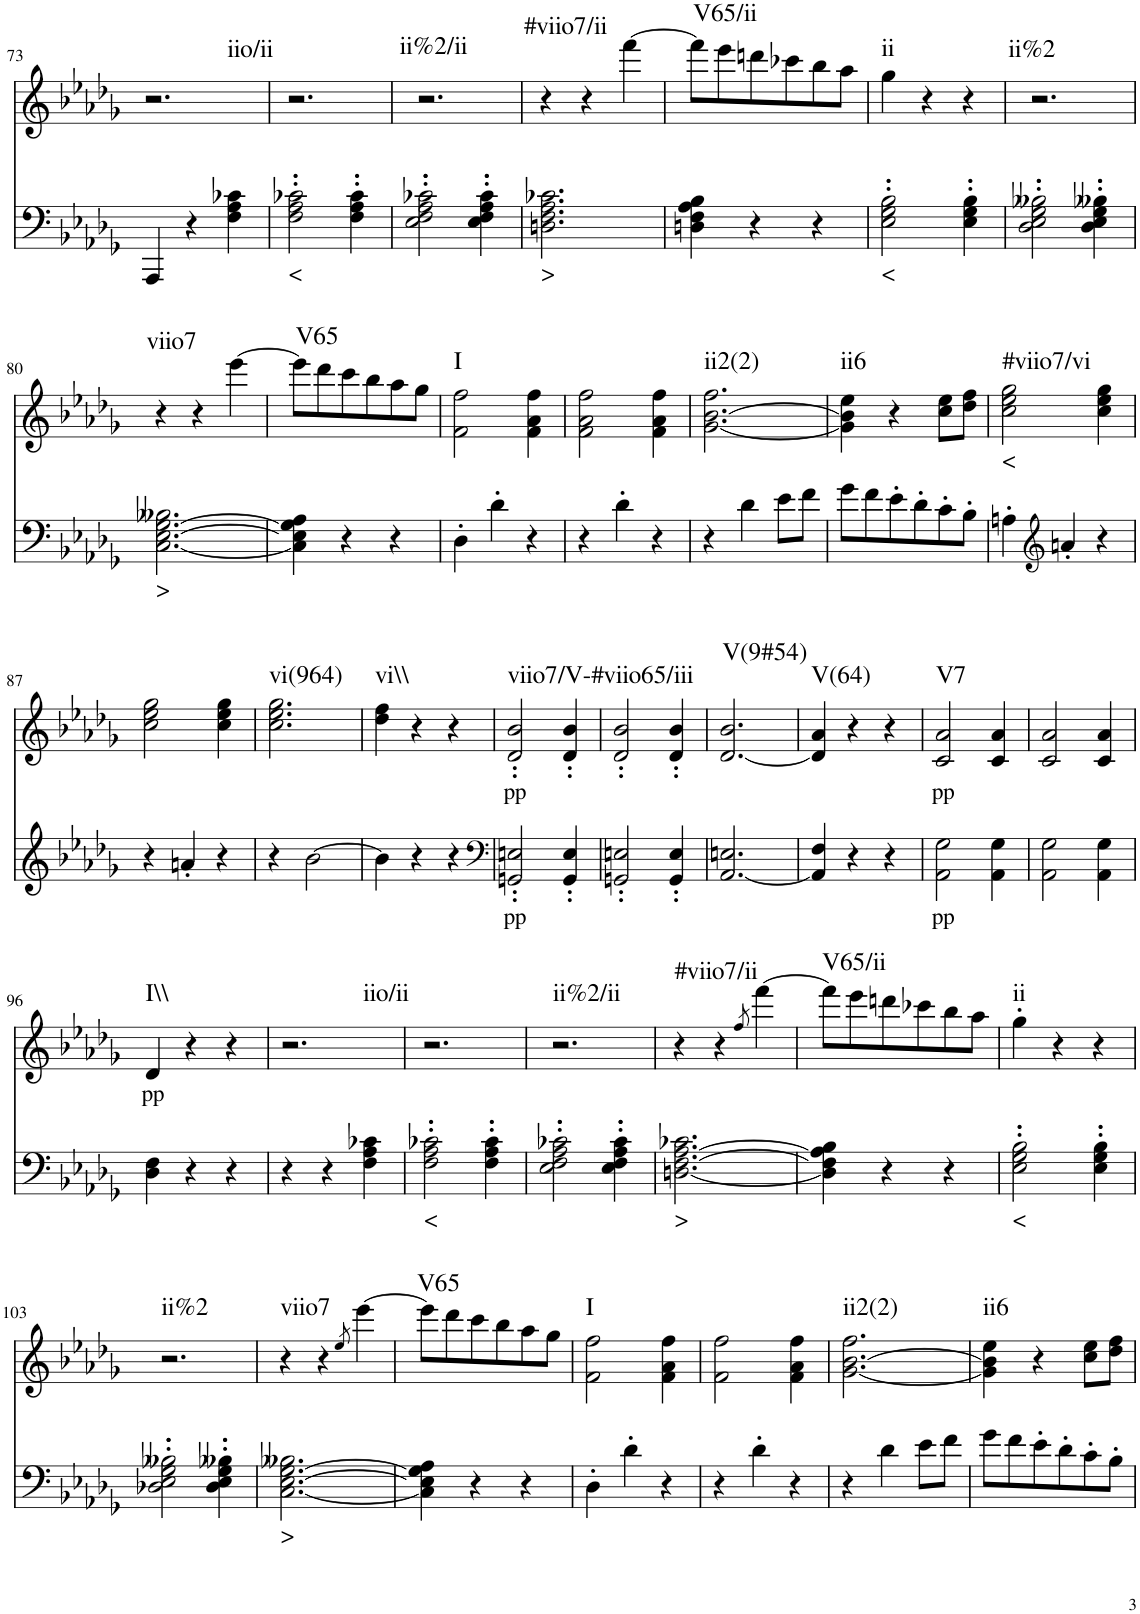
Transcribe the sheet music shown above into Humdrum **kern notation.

**kern	**text	**kern	**text	**harte
*part2	*part2	*part1	*part1	*part1
*staff2	*staff2	*staff1	*staff1	*
*I"piano	*	*I"piano	*	*
*I'Pno	*	*I'Pno	*	*
!!LO:PB:g=z
*clefF4	*	*clefG2	*	*
*k[b-e-a-d-g-]	*	*k[b-e-a-d-g-]	*	*
*M3/4	*	*M3/4	*	*
=73	=73	=73	=73	=73
!	!	!	!	!LO:H:kt=iio/ii
4AAA-/	.	2.r	.	N
4r	.	.	.	.
4F\ 4A-\ 4c-X\	.	.	.	.
=74	=74	=74	=74	=74
!	!LO:LY:b	!	!	!
2F\' 2A-\' 2c-X\'	<	2.r	.	.
4F\' 4A-\' 4c-\'	.	.	.	.
=75	=75	=75	=75	=75
!	!	!	!	!LO:H:kt=ii%2/ii
2E-\' 2F\' 2A-\' 2c-X\'	.	2.r	.	N
4E-\' 4F\' 4A-\' 4c-\'	.	.	.	.
=76	=76	=76	=76	=76
!	!LO:LY:b	!	!	!LO:H:kt=#viio7/ii
2.Dn\ 2.F\ 2.A-\ 2.c-X\	>	4r	.	N
.	.	4r	.	.
.	.	[4fff\	.	.
=77	=77	=77	=77	=77
!	!	!	!	!LO:H:kt=V65/ii
4Dn\ 4F\ 4A-\ 4B-\	.	8fff\L]	.	N
.	.	8eee-\	.	.
4r	.	8dddn\	.	.
.	.	8ccc-X\	.	.
4r	.	8bb-\	.	.
.	.	8aa-\J	.	.
=78	=78	=78	=78	=78
!	!LO:LY:b	!	!	!LO:H:kt=ii
2E-\' 2G-\' 2B-\'	<	4gg-\	.	N
.	.	4r	.	.
4E-\' 4G-\' 4B-\'	.	4r	.	.
=79	=79	=79	=79	=79
!	!	!	!	!LO:H:kt=ii%2
2D-\' 2E-\' 2G-\' 2B--X\'	.	2.r	.	N
4D-\' 4E-\' 4G-\' 4B--X\'	.	.	.	.
!!LO:LB:g=z
=80	=80	=80	=80	=80
!	!LO:LY:b	!	!	!LO:H:kt=viio7
[2.C\ [2.E-\ [2.G-\ 2.B--X\	>	4r	.	N
.	.	4r	.	.
.	.	[4eee-\	.	.
=81	=81	=81	=81	=81
!	!	!	!	!LO:H:kt=V65
4C\] 4E-\] 4G-\] 4A-\	.	8eee-\L]	.	N
.	.	8ddd-\	.	.
4r	.	8ccc\	.	.
.	.	8bb-\	.	.
4r	.	8aa-\	.	.
.	.	8gg-\J	.	.
=82	=82	=82	=82	=82
!	!	!	!	!LO:H:kt=I
4D-'\	.	2f\ 2ff\	.	N
4d-'\	.	.	.	.
4r	.	4f\ 4a-\ 4ff\	.	.
=83	=83	=83	=83	=83
4r	.	2f\ 2a-\ 2ff\	.	.
4d-'\	.	.	.	.
4r	.	4f\ 4a-\ 4ff\	.	.
=84	=84	=84	=84	=84
!	!	!	!	!LO:H:kt=ii2(2)
4r	.	[2.g-\ [2.b-\ 2.ff\	.	N
4d-\	.	.	.	.
8e-\L	.	.	.	.
8f\J	.	.	.	.
=85	=85	=85	=85	=85
!	!	!	!	!LO:H:kt=ii6
8g-\L	.	4g-\] 4b-\] 4ee-\	.	N
8f\	.	.	.	.
8e-'\	.	4r	.	.
8d-'\	.	.	.	.
8c'\	.	8cc\ 8ee-\L	.	.
8B-'\J	.	8dd-\ 8ff\J	.	.
=86	=86	=86	=86	=86
!	!	!	!LO:LY:b	!LO:H:kt=#viio7/vi
4An'\	.	2cc\ 2ee-\ 2gg-\	<	N
*clefG2	*	*	*	*
4an'/	.	.	.	.
4r	.	4cc\ 4ee-\ 4gg-\	.	.
!!LO:LB:g=z
=87	=87	=87	=87	=87
4r	.	2cc\ 2ee-\ 2gg-\	.	.
4an'/	.	.	.	.
4r	.	4cc\ 4ee-\ 4gg-\	.	.
=88	=88	=88	=88	=88
!	!	!	!	!LO:H:kt=vi(964)
4r	.	2.cc\ 2.ee-\ 2.gg-\	.	N
[2b-\	.	.	.	.
=89	=89	=89	=89	=89
!	!	!	!	!LO:H:kt=vi\\
4b-\]	.	4dd-\ 4ff\	.	N
4r	.	4r	.	.
4r	.	4r	.	.
=90	=90	=90	=90	=90
*clefF4	*	*	*	*
!	!LO:LY:b	!	!LO:LY:b	!LO:H:kt=viio7/V-#viio65/iii
2GGn/' 2En/'	pp	2d-/' 2b-/'	pp	N
4GG/' 4E/'	.	4d-/' 4b-/'	.	.
=91	=91	=91	=91	=91
2GGn/' 2En/'	.	2d-/' 2b-/'	.	.
4GG/' 4E/'	.	4d-/' 4b-/'	.	.
=92	=92	=92	=92	=92
!	!	!	!	!LO:H:kt=V(9#54)
[2.AA-/ 2.En/	.	[2.d-/ 2.b-/	.	N
=93	=93	=93	=93	=93
!	!	!	!	!LO:H:kt=V(64)
4AA-/] 4F/	.	4d-/] 4a-/	.	N
4r	.	4r	.	.
4r	.	4r	.	.
=94	=94	=94	=94	=94
!	!LO:LY:b	!	!LO:LY:b	!LO:H:kt=V7
2AA-\ 2G-\	pp	2c/ 2a-/	pp	N
4AA-\ 4G-\	.	4c/ 4a-/	.	.
=95	=95	=95	=95	=95
2AA-\ 2G-\	.	2c/ 2a-/	.	.
4AA-\ 4G-\	.	4c/ 4a-/	.	.
!!LO:LB:g=z
=96	=96	=96	=96	=96
!	!	!	!LO:LY:b	!LO:H:kt=I\\
4D-\ 4F\	.	4d-/	pp	N
4r	.	4r	.	.
4r	.	4r	.	.
=97	=97	=97	=97	=97
!	!	!	!	!LO:H:kt=iio/ii
4r	.	2.r	.	N
4r	.	.	.	.
4F\ 4A-\ 4c-X\	.	.	.	.
=98	=98	=98	=98	=98
!	!LO:LY:b	!	!	!
2F\' 2A-\' 2c-X\'	<	2.r	.	.
4F\' 4A-\' 4c-\'	.	.	.	.
=99	=99	=99	=99	=99
!	!	!	!	!LO:H:kt=ii%2/ii
2E-\' 2F\' 2A-\' 2c-X\'	.	2.r	.	N
4E-\' 4F\' 4A-\' 4c-\'	.	.	.	.
=100	=100	=100	=100	=100
!	!LO:LY:b	!	!	!LO:H:kt=#viio7/ii
[2.Dn\ [2.F\ [2.A-\ 2.c-X\	>	4r	.	N
.	.	4r	.	.
.	.	8qff/	.	.
.	.	[4fff\	.	.
=101	=101	=101	=101	=101
!	!	!	!	!LO:H:kt=V65/ii
4D\] 4F\] 4A-\] 4B-\	.	8fff\L]	.	N
.	.	8eee-\	.	.
4r	.	8dddn\	.	.
.	.	8ccc-X\	.	.
4r	.	8bb-\	.	.
.	.	8aa-\J	.	.
=102	=102	=102	=102	=102
!	!LO:LY:b	!	!	!LO:H:kt=ii
2E-\' 2G-\' 2B-\'	<	4gg-'\	.	N
.	.	4r	.	.
4E-\' 4G-\' 4B-\'	.	4r	.	.
!!LO:LB:g=z
=103	=103	=103	=103	=103
!	!	!	!	!LO:H:kt=ii%2
2D-X\' 2E-\' 2G-\' 2B--X\'	.	2.r	.	N
4D-\' 4E-\' 4G-\' 4B--X\'	.	.	.	.
=104	=104	=104	=104	=104
!	!LO:LY:b	!	!	!LO:H:kt=viio7
[2.C\ [2.E-\ [2.G-\ 2.B--X\	>	4r	.	N
.	.	4r	.	.
.	.	8qee-/	.	.
.	.	[4eee-\	.	.
=105	=105	=105	=105	=105
!	!	!	!	!LO:H:kt=V65
4C\] 4E-\] 4G-\] 4A-\	.	8eee-\L]	.	N
.	.	8ddd-\	.	.
4r	.	8ccc\	.	.
.	.	8bb-\	.	.
4r	.	8aa-\	.	.
.	.	8gg-\J	.	.
=106	=106	=106	=106	=106
!	!	!	!	!LO:H:kt=I
4D-'\	.	2f\ 2ff\	.	N
4d-'\	.	.	.	.
4r	.	4f\ 4a-\ 4ff\	.	.
=107	=107	=107	=107	=107
4r	.	2f\ 2ff\	.	.
4d-'\	.	.	.	.
4r	.	4f\ 4a-\ 4ff\	.	.
=108	=108	=108	=108	=108
!	!	!	!	!LO:H:kt=ii2(2)
4r	.	[2.g-\ [2.b-\ 2.ff\	.	N
4d-\	.	.	.	.
8e-\L	.	.	.	.
8f\J	.	.	.	.
=109	=109	=109	=109	=109
!	!	!	!	!LO:H:kt=ii6
8g-\L	.	4g-\] 4b-\] 4ee-\	.	N
8f\	.	.	.	.
8e-'\	.	4r	.	.
8d-'\	.	.	.	.
8c'\	.	8cc\ 8ee-\L	.	.
8B-'\J	.	8dd-\ 8ff\J	.	.
=	=	=	=	=
*-	*-	*-	*-	*-
